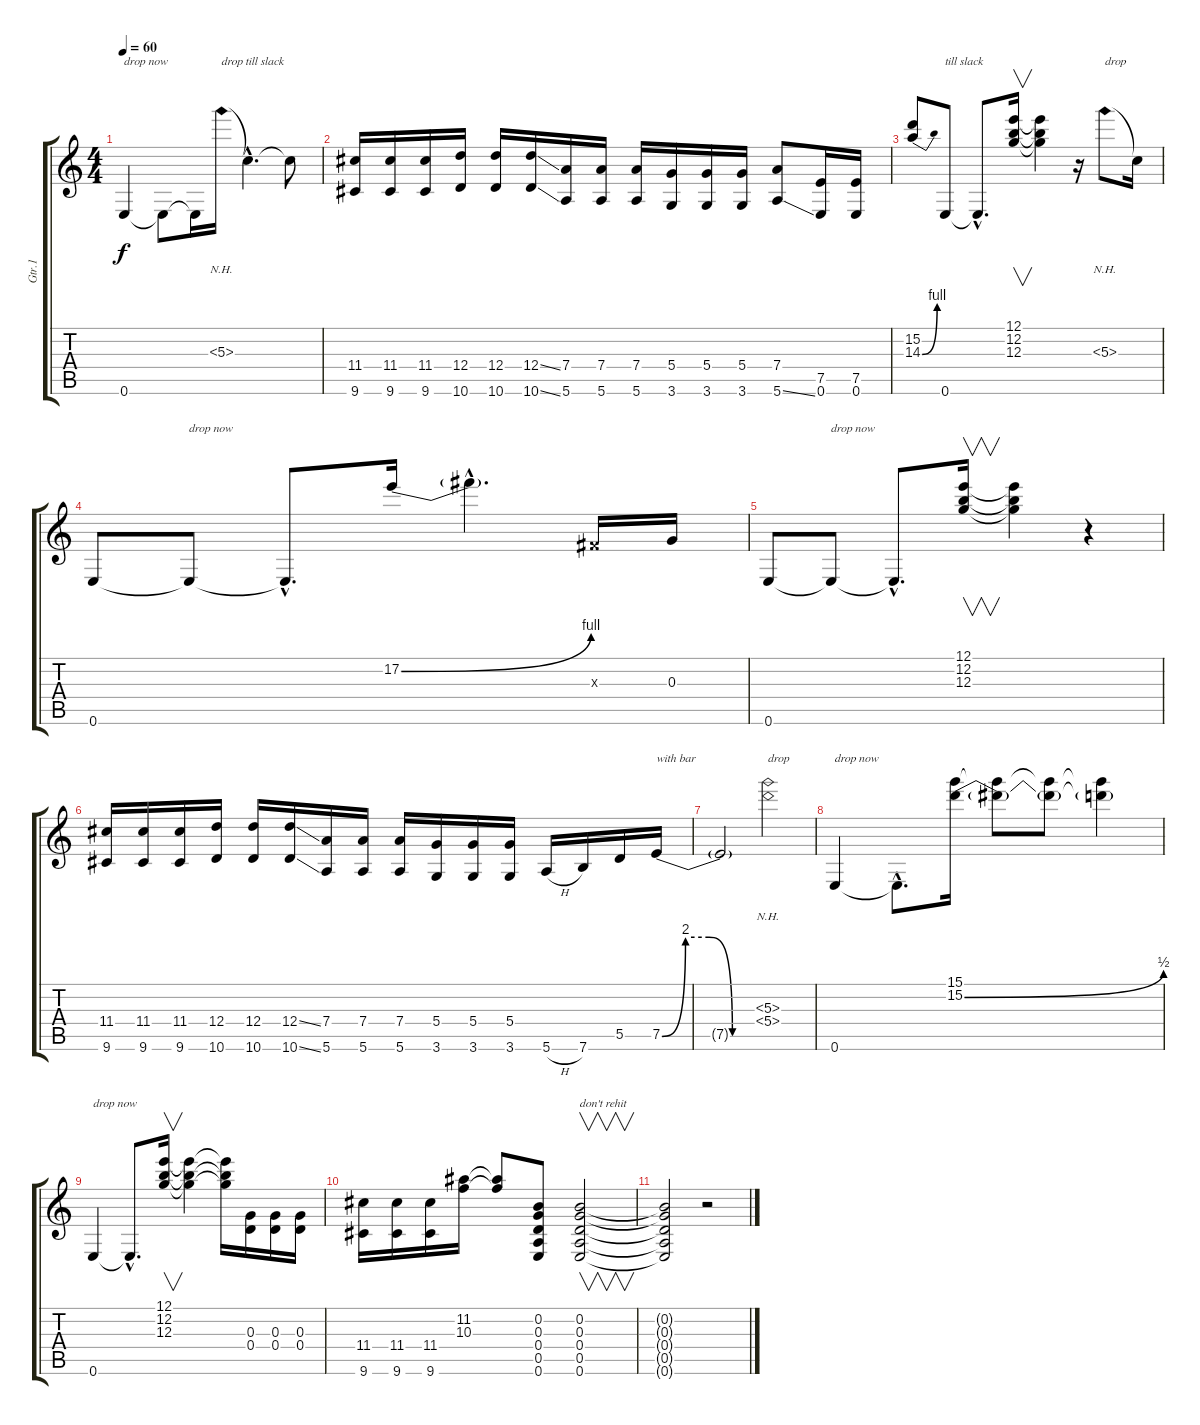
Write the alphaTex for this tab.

\track ("Gtr.1" "Gtr.1") {instrument electricguitarclean}
\staff {score tabs}
\tuning (E4 B3 G3 D3 A2 E2) {hide}
\ts (4 4)
\tempo 60
\clef g2
\ks c
0.6.4{txt "drop now" dy f} 0.6{t}.8 0.6{t}.16 5.3{nh}.16{txt "drop till slack"} 5.3{hac t}.4{d} 5.3{t}.8 |
(11.4 9.6).16 (11.4 9.6).16 (11.4 9.6).16 (12.4 10.6).16 (12.4 10.6).16 (12.4{ss} 10.6{ss}).16 (7.4 5.6).16 (7.4 5.6).16 (7.4 5.6).16 (5.4 3.6).16 (5.4 3.6).16 (5.4 3.6).16 (7.4 5.6{ss}).8 (7.5 0.6).16 (7.5 0.6).16 |
(15.2 14.3{be (bend 0 0 60 4)}).8 0.6.8{txt "till slack"} 0.6{hac t}.8{d} (12.1 12.2 12.3).16{v} (12.1{t} 12.2{t} 12.3{t}).4 r.16 5.3{nh}.8{txt "drop"} 5.3{t}.16 |
0.6.8 0.6{t}.8{txt "drop now"} 0.6{hac t}.8{d} 17.2{be (bend 0 0 60 4)}.16 17.2{hac t}.4{d} -1.3{x}.16 0.3.16 |
0.6.8 0.6{t}.8{txt "drop now"} 0.6{hac t}.8{d} (12.1 12.2 12.3).16{v} (12.1{t} 12.2{t} 12.3{t}).4 r.4 |
(11.4 9.6).16 (11.4 9.6).16 (11.4 9.6).16 (12.4 10.6).16 (12.4 10.6).16 (12.4{ss} 10.6{ss}).16 (7.4 5.6).16 (7.4 5.6).16 (7.4 5.6).16 (5.4 3.6).16 (5.4 3.6).16 (5.4 3.6).16 5.6{h}.16 7.6.16 5.5.16 7.5{be (custom 0 0 15 8 30 8 45 0 60 0)}.16{txt "with bar"} |
7.5{t}.2 (5.3{nh} 5.4{nh}).2{txt "drop"} |
0.6.4{txt "drop now"} 0.6{hac t}.8{d} (15.1 15.2{be (bend 0 0 60 2)}).16 (15.1{t} 15.2{t}).8 (15.1{t} 15.2{t}).8 (15.1{t} 15.2{t}).4 |
0.6.4{txt "drop now"} 0.6{hac t}.8{d} (12.1 12.2 12.3).16{v} (12.1{t} 12.2{t} 12.3{t}).4 (12.1{t} 12.2{t} 12.3{t}).16 (0.3 0.4).16 (0.3 0.4).16 (0.3 0.4).16 |
(11.4 9.6).16 (11.4 9.6).16 (11.4 9.6).16 (11.2 10.3).16 (11.2{t} 10.3{t}).8 (0.2 0.3 0.4 0.5 0.6).8 (0.2 0.3 0.4 0.5 0.6).2{v txt "don't rehit"} |
(0.2{t} 0.3{t} 0.4{t} 0.5{t} 0.6{t}).2 r.2
